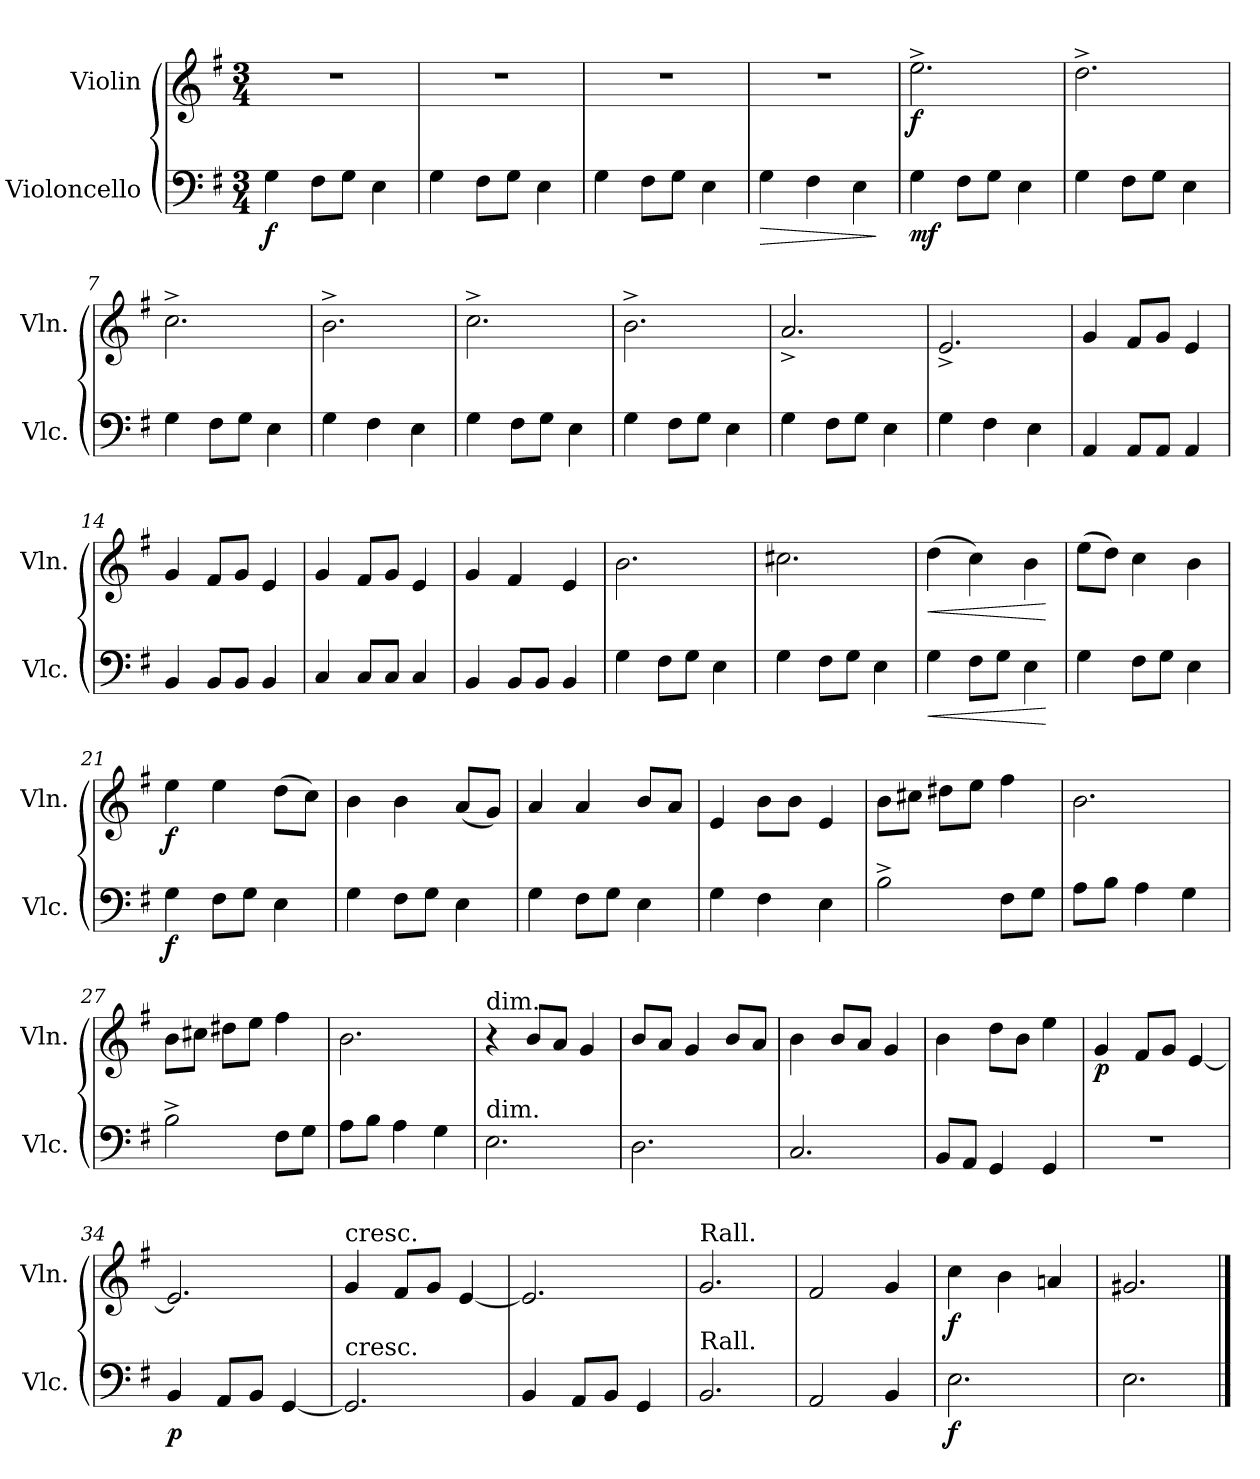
**kern	**dynam	**kern	**dynam
*part2	*part2	*part1	*part1
*staff2	*staff2	*staff1	*staff1
*I"Violoncello	*	*I"Violin	*
*I'Vlc.	*	*I'Vln.	*
*clefF4	*	*clefG2	*
*k[f#]	*	*k[f#]	*
*M3/4	*	*M3/4	*
=1	=1	=1	=1
!	!LO:DY:b	!	!
4G\	f	2.r	.
8F#\L	.	.	.
8G\J	.	.	.
4E\	.	.	.
=2	=2	=2	=2
4G\	.	2.r	.
8F#\L	.	.	.
8G\J	.	.	.
4E\	.	.	.
=3	=3	=3	=3
4G\	.	2.r	.
8F#\L	.	.	.
8G\J	.	.	.
4E\	.	.	.
=4	=4	=4	=4
!	!LO:HP:b	!	!
4G\	>	2.r	.
4F#\	.	.	.
4E\	.	.	.
.	]	.	.
=5	=5	=5	=5
!	!LO:DY:b	!	!LO:DY:b
4G\	mf	2.ee^\	f
8F#\L	.	.	.
8G\J	.	.	.
4E\	.	.	.
=6	=6	=6	=6
4G\	.	2.dd^\	.
8F#\L	.	.	.
8G\J	.	.	.
4E\	.	.	.
=7	=7	=7	=7
4G\	.	2.cc^\	.
8F#\L	.	.	.
8G\J	.	.	.
4E\	.	.	.
=8	=8	=8	=8
4G\	.	2.b^\	.
4F#\	.	.	.
4E\	.	.	.
=9	=9	=9	=9
4G\	.	2.cc^\	.
8F#\L	.	.	.
8G\J	.	.	.
4E\	.	.	.
!!LO:PB:g=z
=10	=10	=10	=10
4G\	.	2.b^\	.
8F#\L	.	.	.
8G\J	.	.	.
4E\	.	.	.
=11	=11	=11	=11
4G\	.	2.a^/	.
8F#\L	.	.	.
8G\J	.	.	.
4E\	.	.	.
=12	=12	=12	=12
4G\	.	2.e^/	.
4F#\	.	.	.
4E\	.	.	.
=13	=13	=13	=13
4AA/	.	4g/	.
8AA/L	.	8f#/L	.
8AA/J	.	8g/J	.
4AA/	.	4e/	.
=14	=14	=14	=14
4BB/	.	4g/	.
8BB/L	.	8f#/L	.
8BB/J	.	8g/J	.
4BB/	.	4e/	.
=15	=15	=15	=15
4C/	.	4g/	.
8C/L	.	8f#/L	.
8C/J	.	8g/J	.
4C/	.	4e/	.
=16	=16	=16	=16
4BB/	.	4g/	.
8BB/L	.	4f#/	.
8BB/J	.	.	.
4BB/	.	4e/	.
=17	=17	=17	=17
4G\	.	2.b\	.
8F#\L	.	.	.
8G\J	.	.	.
4E\	.	.	.
=18	=18	=18	=18
4G\	.	2.cc#X\	.
8F#\L	.	.	.
8G\J	.	.	.
4E\	.	.	.
=19	=19	=19	=19
!	!LO:HP:b	!	!LO:HP:b
4G\	<	(>4dd\	<
8F#\L	.	4cc\)	.
8G\J	.	.	.
4E\	.	4b\	.
.	[	.	[
!!LO:PB:g=z
=20	=20	=20	=20
4G\	.	(>8ee\L	.
.	.	8dd\J)	.
8F#\L	.	4cc\	.
8G\J	.	.	.
4E\	.	4b\	.
=21	=21	=21	=21
!	!LO:DY:b	!	!LO:DY:b
4G\	f	4ee\	f
8F#\L	.	4ee\	.
8G\J	.	.	.
4E\	.	(>8dd\L	.
.	.	8cc\J)	.
=22	=22	=22	=22
4G\	.	4b\	.
8F#\L	.	4b\	.
8G\J	.	.	.
4E\	.	(<8a/L	.
.	.	8g/J)	.
=23	=23	=23	=23
4G\	.	4a/	.
8F#\L	.	4a/	.
8G\J	.	.	.
4E\	.	8b/L	.
.	.	8a/J	.
=24	=24	=24	=24
4G\	.	4e/	.
4F#\	.	8b\L	.
.	.	8b\J	.
4E\	.	4e/	.
=25	=25	=25	=25
2B^\	.	8b\L	.
.	.	8cc#X\J	.
.	.	8dd#X\L	.
.	.	8ee\J	.
8F#\L	.	4ff#\	.
8G\J	.	.	.
=26	=26	=26	=26
8A\L	.	2.b\	.
8B\J	.	.	.
4A\	.	.	.
4G\	.	.	.
!!LO:LB:g=z
=27	=27	=27	=27
2B^\	.	8b\L	.
.	.	8cc#X\J	.
.	.	8dd#X\L	.
.	.	8ee\J	.
8F#\L	.	4ff#\	.
8G\J	.	.	.
=28	=28	=28	=28
8A\L	.	2.b\	.
8B\J	.	.	.
4A\	.	.	.
4G\	.	.	.
=29	=29	=29	=29
!	!	!LO:TX:a:t=dim.	!
!LO:TX:a:t=dim.	!	!	!
2.E\	.	4r	.
.	.	8b/L	.
.	.	8a/J	.
.	.	4g/	.
=30	=30	=30	=30
2.D\	.	8b/L	.
.	.	8a/J	.
.	.	4g/	.
.	.	8b/L	.
.	.	8a/J	.
=31	=31	=31	=31
2.C/	.	4b\	.
.	.	8b/L	.
.	.	8a/J	.
.	.	4g/	.
=32	=32	=32	=32
8BB/L	.	4b\	.
8AA/J	.	.	.
4GG/	.	8dd\L	.
.	.	8b\J	.
4GG/	.	4ee\	.
=33	=33	=33	=33
!	!	!	!LO:DY:b
2.r	.	4g/	p
.	.	8f#/L	.
.	.	8g/J	.
.	.	[4e/	.
=34	=34	=34	=34
!	!LO:DY:b	!	!
4BB/	p	2.e/]	.
8AA/L	.	.	.
8BB/J	.	.	.
[4GG/	.	.	.
=35	=35	=35	=35
!	!	!LO:TX:a:t=cresc.	!
!LO:TX:a:t=cresc.	!	!	!
2.GG/]	.	4g/	.
.	.	8f#/L	.
.	.	8g/J	.
.	.	[4e/	.
!!LO:LB:g=z
=36	=36	=36	=36
4BB/	.	2.e/]	.
8AA/L	.	.	.
8BB/J	.	.	.
4GG/	.	.	.
=37	=37	=37	=37
*	*	*MM72	*
!	!	!LO:TX:a:t=Rall.	!
!LO:TX:a:t=Rall.	!	!	!
2.BB/	.	2.g/	.
=38	=38	=38	=38
2AA/	.	2f#/	.
4BB/	.	4g/	.
=39	=39	=39	=39
!	!LO:DY:b	!	!LO:DY:b
2.E\	f	4cc\	f
.	.	4b\	.
.	.	4an/	.
=40	=40	=40	=40
2.E\	.	2.g#X/	.
==	==	==	==
*-	*-	*-	*-
